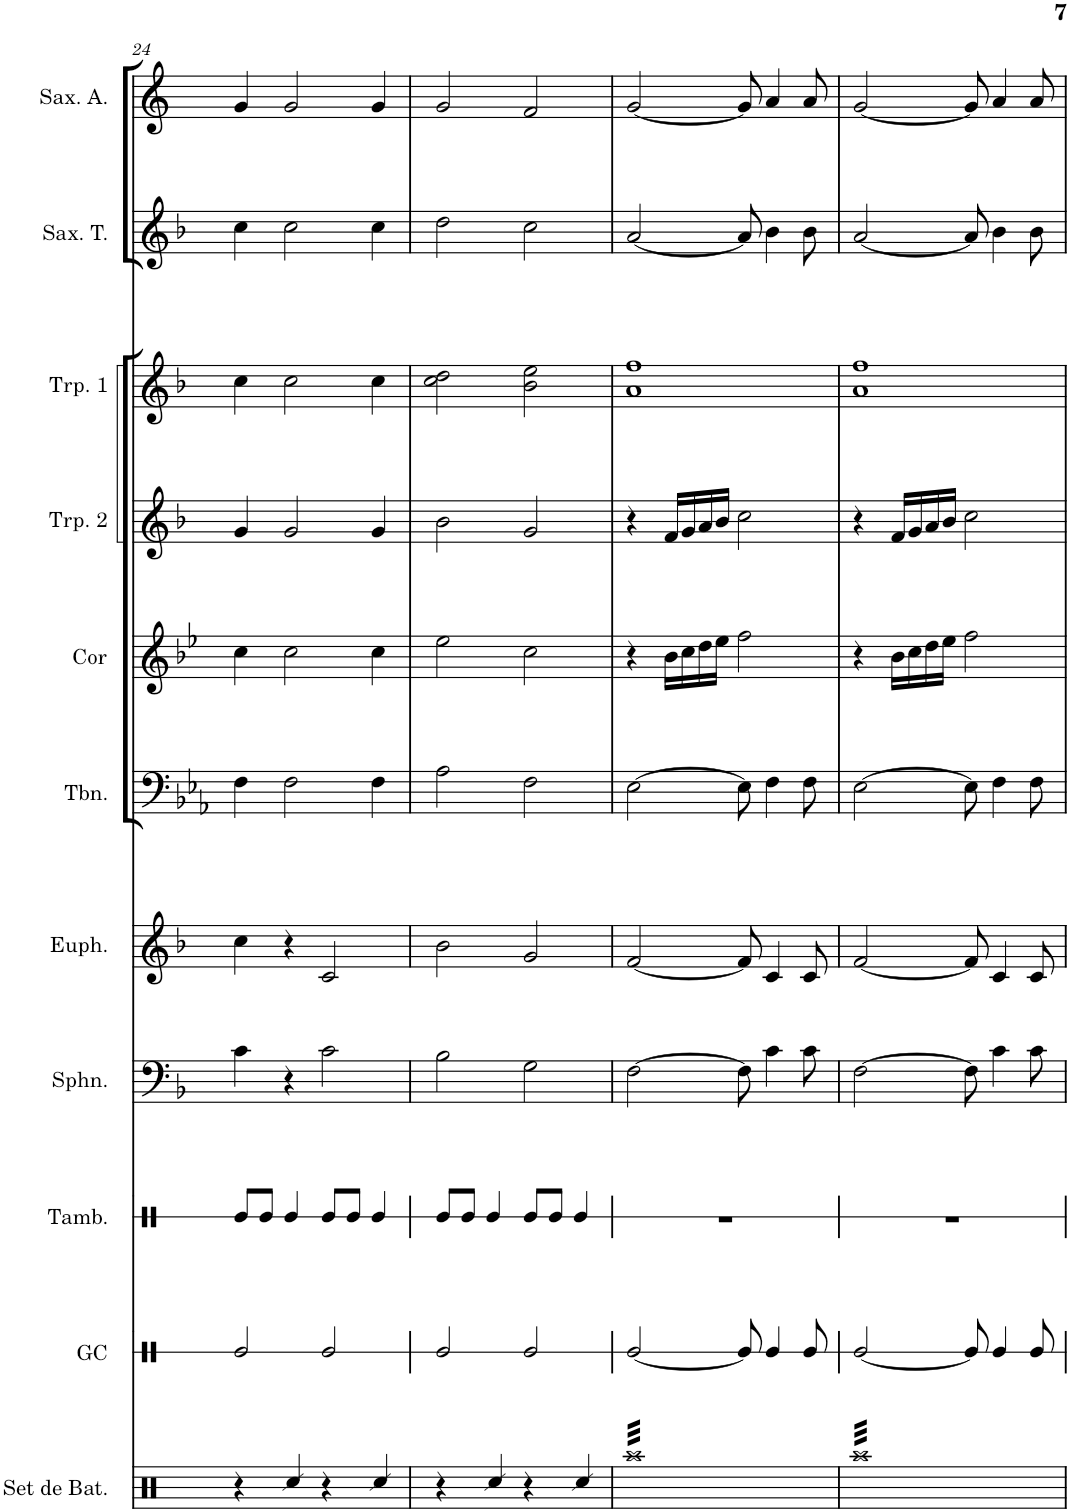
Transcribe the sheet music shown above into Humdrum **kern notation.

**kern	**kern	**kern	**kern	**kern	**kern	**kern	**kern	**kern	**kern	**kern
*part11	*part10	*part9	*part8	*part7	*part6	*part5	*part4	*part3	*part2	*part1
*staff11	*staff10	*staff9	*staff8	*staff7	*staff6	*staff5	*staff4	*staff3	*staff2	*staff1
*I"Set de batterie	*I"Grosse caisse	*I"Tambourin	*I"Sousaphone	*I"Euphonium	*I"Trombone	*I"Cor	*I"Trompette 2	*I"Trompette 1	*I"Saxophone Ténor	*I"Saxophone Alto
*I'Set de Bat.	*I'GC	*I'Tamb.	*I'Sphn.	*I'Euph.	*I'Tbn.	*I'Cor	*I'Trp. 2	*I'Trp. 1	*I'Sax. T.	*I'Sax. A.
!!LO:PB:g=z
*clefX	*clefX	*clefX	*clefF4	*clefG2	*clefF4	*clefG2	*clefG2	*clefG2	*clefG2	*clefG2
*	*	*	*Trd8c14	*Trd8c14	*	*Trd4c7	*Trd1c2	*Trd1c2	*Trd8c14	*Trd5c9
*k[]	*k[]	*k[]	*k[b-]	*k[b-]	*k[b-e-a-]	*k[b-e-]	*k[b-]	*k[b-]	*k[b-]	*k[]
*M4/4	*M4/4	*M4/4	*M4/4	*M4/4	*M4/4	*M4/4	*M4/4	*M4/4	*M4/4	*M4/4
=24	=24	=24	=24	=24	=24	=24	=24	=24	=24	=24
4r	2Re/	8Re/L	4c\	4cc\	4F\	4cc\	4g/	4cc\	4cc\	4g/
.	.	8Re/J	.	.	.	.	.	.	.	.
4Rcc/	.	4Re/	4r	4r	2F\	2cc\	2g/	2cc\	2cc\	2g/
4r	2Re/	8Re/L	2c\	2c/	.	.	.	.	.	.
.	.	8Re/J	.	.	.	.	.	.	.	.
4Rcc/	.	4Re/	.	.	4F\	4cc\	4g/	4cc\	4cc\	4g/
=25	=25	=25	=25	=25	=25	=25	=25	=25	=25	=25
4r	2Re/	8Re/L	2B-\	2b-\	2A-\	2ee-\	2b-\	2cc\ 2dd\	2dd\	2g/
.	.	8Re/J	.	.	.	.	.	.	.	.
4Rcc/	.	4Re/	.	.	.	.	.	.	.	.
4r	2Re/	8Re/L	2G\	2g/	2F\	2cc\	2g/	2b-\ 2ee\	2cc\	2f/
.	.	8Re/J	.	.	.	.	.	.	.	.
4Rcc/	.	4Re/	.	.	.	.	.	.	.	.
=26	=26	=26	=26	=26	=26	=26	=26	=26	=26	=26
*tremolo	*	*	*	*	*	*	*	*	*	*
32RaaLLL	[2Re/	1r	[2F\	[2f/	[2E-\	4r	4r	1a 1ff	[2a/	[2g/
32Raa	.	.	.	.	.	.	.	.	.	.
32Raa	.	.	.	.	.	.	.	.	.	.
32Raa	.	.	.	.	.	.	.	.	.	.
32Raa	.	.	.	.	.	.	.	.	.	.
32Raa	.	.	.	.	.	.	.	.	.	.
32Raa	.	.	.	.	.	.	.	.	.	.
32Raa	.	.	.	.	.	.	.	.	.	.
32Raa	.	.	.	.	.	16b-\LL	16f/LL	.	.	.
32Raa	.	.	.	.	.	.	.	.	.	.
32Raa	.	.	.	.	.	16cc\	16g/	.	.	.
32Raa	.	.	.	.	.	.	.	.	.	.
32Raa	.	.	.	.	.	16dd\	16a/	.	.	.
32Raa	.	.	.	.	.	.	.	.	.	.
32Raa	.	.	.	.	.	16ee-\JJ	16b-/JJ	.	.	.
32Raa	.	.	.	.	.	.	.	.	.	.
32Raa	8Re/]	.	8F\]	8f/]	8E-\]	2ff\	2cc\	.	8a/]	8g/]
32Raa	.	.	.	.	.	.	.	.	.	.
32Raa	.	.	.	.	.	.	.	.	.	.
32Raa	.	.	.	.	.	.	.	.	.	.
32Raa	4Re/	.	4c\	4c/	4F\	.	.	.	4b-\	4a/
32Raa	.	.	.	.	.	.	.	.	.	.
32Raa	.	.	.	.	.	.	.	.	.	.
32Raa	.	.	.	.	.	.	.	.	.	.
32Raa	.	.	.	.	.	.	.	.	.	.
32Raa	.	.	.	.	.	.	.	.	.	.
32Raa	.	.	.	.	.	.	.	.	.	.
32Raa	.	.	.	.	.	.	.	.	.	.
32Raa	8Re/	.	8c\	8c/	8F\	.	.	.	8b-\	8a/
32Raa	.	.	.	.	.	.	.	.	.	.
32Raa	.	.	.	.	.	.	.	.	.	.
32RaaJJJ	.	.	.	.	.	.	.	.	.	.
=27	=27	=27	=27	=27	=27	=27	=27	=27	=27	=27
32RaaLLL	[2Re/	1r	[2F\	[2f/	[2E-\	4r	4r	1a 1ff	[2a/	[2g/
32Raa	.	.	.	.	.	.	.	.	.	.
32Raa	.	.	.	.	.	.	.	.	.	.
32Raa	.	.	.	.	.	.	.	.	.	.
32Raa	.	.	.	.	.	.	.	.	.	.
32Raa	.	.	.	.	.	.	.	.	.	.
32Raa	.	.	.	.	.	.	.	.	.	.
32Raa	.	.	.	.	.	.	.	.	.	.
32Raa	.	.	.	.	.	16b-\LL	16f/LL	.	.	.
32Raa	.	.	.	.	.	.	.	.	.	.
32Raa	.	.	.	.	.	16cc\	16g/	.	.	.
32Raa	.	.	.	.	.	.	.	.	.	.
32Raa	.	.	.	.	.	16dd\	16a/	.	.	.
32Raa	.	.	.	.	.	.	.	.	.	.
32Raa	.	.	.	.	.	16ee-\JJ	16b-/JJ	.	.	.
32Raa	.	.	.	.	.	.	.	.	.	.
32Raa	8Re/]	.	8F\]	8f/]	8E-\]	2ff\	2cc\	.	8a/]	8g/]
32Raa	.	.	.	.	.	.	.	.	.	.
32Raa	.	.	.	.	.	.	.	.	.	.
32Raa	.	.	.	.	.	.	.	.	.	.
32Raa	4Re/	.	4c\	4c/	4F\	.	.	.	4b-\	4a/
32Raa	.	.	.	.	.	.	.	.	.	.
32Raa	.	.	.	.	.	.	.	.	.	.
32Raa	.	.	.	.	.	.	.	.	.	.
32Raa	.	.	.	.	.	.	.	.	.	.
32Raa	.	.	.	.	.	.	.	.	.	.
32Raa	.	.	.	.	.	.	.	.	.	.
32Raa	.	.	.	.	.	.	.	.	.	.
32Raa	8Re/	.	8c\	8c/	8F\	.	.	.	8b-\	8a/
32Raa	.	.	.	.	.	.	.	.	.	.
32Raa	.	.	.	.	.	.	.	.	.	.
32RaaJJJ	.	.	.	.	.	.	.	.	.	.
*Xtremolo	*	*	*	*	*	*	*	*	*	*
=	=	=	=	=	=	=	=	=	=	=
*-	*-	*-	*-	*-	*-	*-	*-	*-	*-	*-
